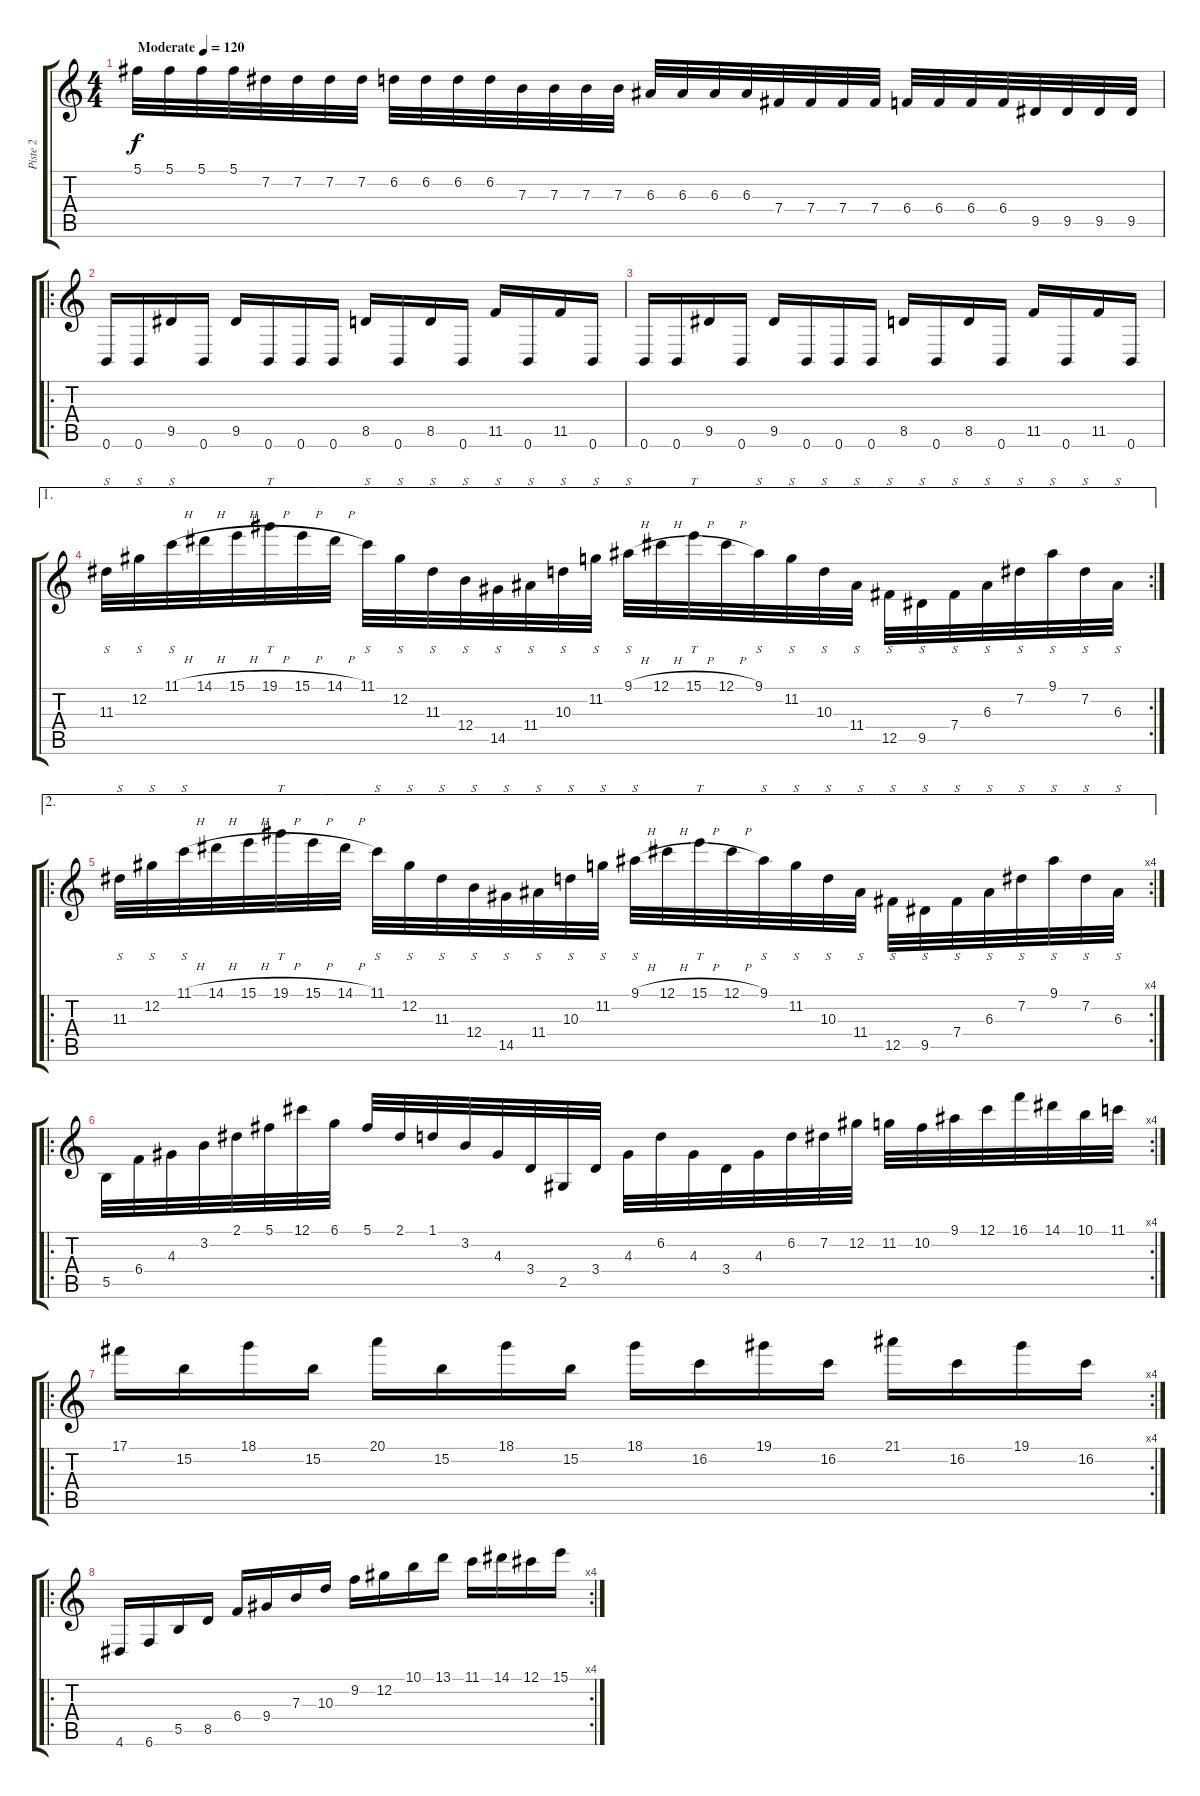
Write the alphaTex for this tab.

\track ("Piste 2" "Piste 2") {instrument distortionguitar}
\staff {score tabs}
\tuning (Db4 Ab3 E3 B2 Gb2 B1) {hide}
\ts (4 4)
\tempo (120 "Moderate")
\clef g2
\ks c
5.1.32{dy f instrument distortionguitar} 5.1.32 5.1.32 5.1.32 7.2.32 7.2.32 7.2.32 7.2.32 6.2.32 6.2.32 6.2.32 6.2.32 7.3.32 7.3.32 7.3.32 7.3.32 6.3.32 6.3.32 6.3.32 6.3.32 7.4.32 7.4.32 7.4.32 7.4.32 6.4.32 6.4.32 6.4.32 6.4.32 9.5.32 9.5.32 9.5.32 9.5.32 |
\ro
0.6.16 0.6.16 9.5.16 0.6.16 9.5.16 0.6.16 0.6.16 0.6.16 8.5.16 0.6.16 8.5.16 0.6.16 11.5.16 0.6.16 11.5.16 0.6.16 |
0.6.16 0.6.16 9.5.16 0.6.16 9.5.16 0.6.16 0.6.16 0.6.16 8.5.16 0.6.16 8.5.16 0.6.16 11.5.16 0.6.16 11.5.16 0.6.16 |
\ae 1
\rc 2
11.3.32{s} 12.2.32{s} 11.1{h}.32{s} 14.1{h}.32 15.1{h}.32 19.1{h}.32{tt} 15.1{h}.32 14.1{h}.32 11.1.32{s} 12.2.32{s} 11.3.32{s} 12.4.32{s} 14.5.32{s} 11.4.32{s} 10.3.32{s} 11.2.32{s} 9.1{h}.32{s} 12.1{h}.32 15.1{h}.32{tt} 12.1{h}.32 9.1.32{s} 11.2.32{s} 10.3.32{s} 11.4.32{s} 12.5.32{s} 9.5.32{s} 7.4.32{s} 6.3.32{s} 7.2.32{s} 9.1.32{s} 7.2.32{s} 6.3.32{s} |
\ae 2
\ro
\rc 4
11.3.32{s} 12.2.32{s} 11.1{h}.32{s} 14.1{h}.32 15.1{h}.32 19.1{h}.32{tt} 15.1{h}.32 14.1{h}.32 11.1.32{s} 12.2.32{s} 11.3.32{s} 12.4.32{s} 14.5.32{s} 11.4.32{s} 10.3.32{s} 11.2.32{s} 9.1{h}.32{s} 12.1{h}.32 15.1{h}.32{tt} 12.1{h}.32 9.1.32{s} 11.2.32{s} 10.3.32{s} 11.4.32{s} 12.5.32{s} 9.5.32{s} 7.4.32{s} 6.3.32{s} 7.2.32{s} 9.1.32{s} 7.2.32{s} 6.3.32{s} |
\ro
\rc 4
5.5.32 6.4.32 4.3.32 3.2.32 2.1.32 5.1.32 12.1.32 6.1.32 5.1.32 2.1.32 1.1.32 3.2.32 4.3.32 3.4.32 2.5.32 3.4.32 4.3.32 6.2.32 4.3.32 3.4.32 4.3.32 6.2.32 7.2.32 12.2.32 11.2.32 10.2.32 9.1.32 12.1.32 16.1.32 14.1.32 10.1.32 11.1.32 |
\ro
\rc 4
17.1.16 15.2.16 18.1.16 15.2.16 20.1.16 15.2.16 18.1.16 15.2.16 18.1.16 16.2.16 19.1.16 16.2.16 21.1.16 16.2.16 19.1.16 16.2.16 |
\ro
\rc 4
4.6.16 6.6.16 5.5.16 8.5.16 6.4.16 9.4.16 7.3.16 10.3.16 9.2.16 12.2.16 10.1.16 13.1.16 11.1.16 14.1.16 12.1.16 15.1.16
